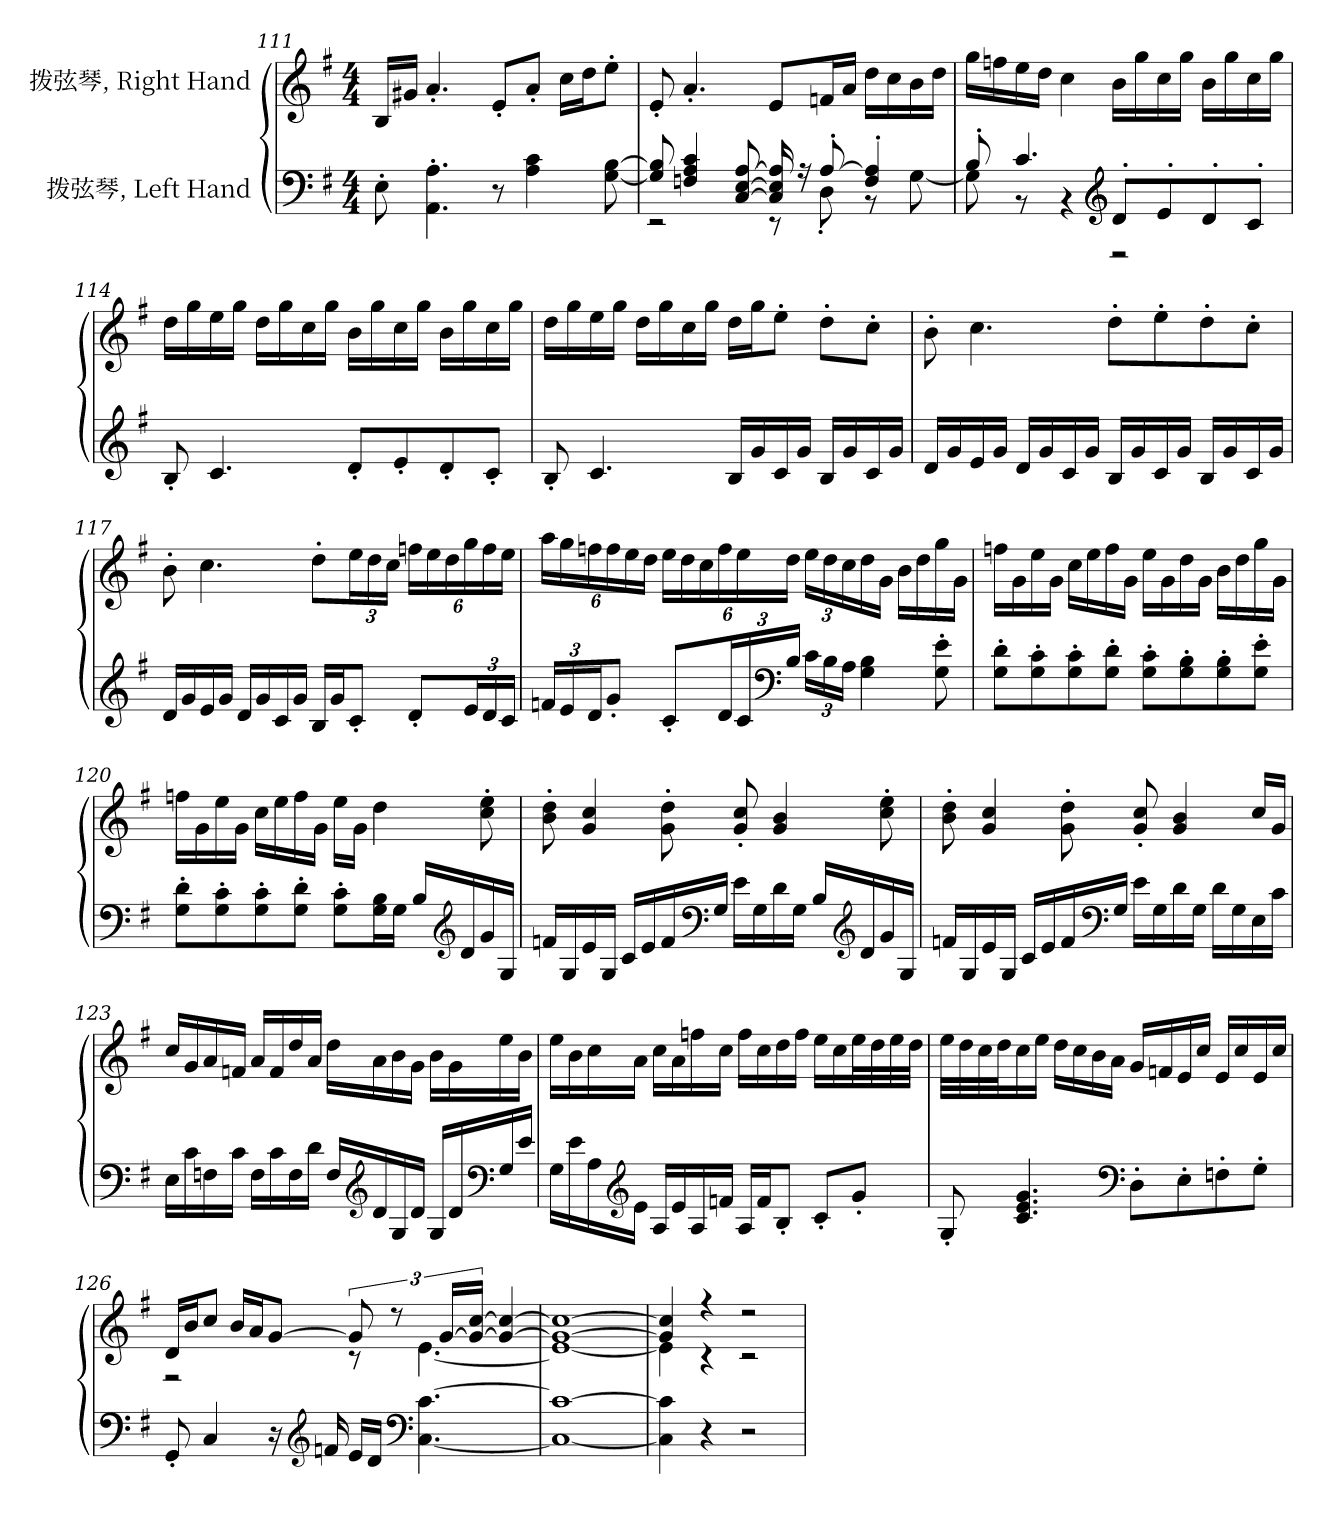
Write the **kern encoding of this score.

**kern	**kern
*part2	*part1
*staff2	*staff1
*I"拨弦琴, Left Hand	*I"拨弦琴, Right Hand
*clefF4	*clefG2
*k[f#]	*k[f#]
*M4/4	*M4/4
=111	=111
8E'\	16B/LL
.	16g#X/JJ
4.AA\' 4.A\'	4.a'/
8r	8e'/L
4A\ 4c\	8a'/J
.	16cc\LL
.	16dd\J
[8G\ [8B\	8ee'\J
!!LO:LB:g=z
=112	=112
*^	*
8G/] 8B/]	2r	8e'/
4Fn/ 4A/ 4c/	.	4.a'/
[8C/ [8E/ [8A/	.	.
16C/] 16E/] 16A/]	8r	8e/L
16r	.	.
[8A'/	8D'\	16fn/L
.	.	16a/JJ
4F/' 4A/]'	8r	16dd\LL
.	.	16cc\
.	[8G\	16b\
.	.	16dd\JJ
=113	=113	=113
8B'/	8G\]	16gg\LL
.	.	16ffn\
4.c/	8r	16ee\
.	.	16dd\JJ
.	4r	4cc\
*clefG2	*	*
8d'/L	2r	16b\LL
.	.	16gg\
8e'/	.	16cc\
.	.	16gg\JJ
8d'/	.	16b\LL
.	.	16gg\
8c'/J	.	16cc\
.	.	16gg\JJ
*v	*v	*
!!LO:LB:g=z
=114	=114
8B'/	16dd\LL
.	16gg\
4.c/	16ee\
.	16gg\JJ
.	16dd\LL
.	16gg\
.	16cc\
.	16gg\JJ
8d'/L	16b\LL
.	16gg\
8e'/	16cc\
.	16gg\JJ
8d'/	16b\LL
.	16gg\
8c'/J	16cc\
.	16gg\JJ
=115	=115
8B'/	16dd\LL
.	16gg\
4.c/	16ee\
.	16gg\JJ
.	16dd\LL
.	16gg\
.	16cc\
.	16gg\JJ
16B/LL	16dd\LL
16g/	16gg\J
16c/	8ee'\J
16g/JJ	.
16B/LL	8dd'\L
16g/	.
16c/	8cc'\J
16g/JJ	.
!!LO:PB:g=z
=116	=116
16d/LL	8b'\
16g/	.
16e/	4.cc\
16g/JJ	.
16d/LL	.
16g/	.
16c/	.
16g/JJ	.
16B/LL	8dd'\L
16g/	.
16c/	8ee'\
16g/JJ	.
16B/LL	8dd'\
16g/	.
16c/	8cc'\J
16g/JJ	.
=117	=117
16d/LL	8b'\
16g/	.
16e/	4.cc\
16g/JJ	.
16d/LL	.
16g/	.
16c/	.
16g/JJ	.
16B/LL	8dd'\L
16g/J	.
*	*Xbrackettup
8c'/J	24ee\L
.	24dd\
.	24cc\JJ
8d'/L	24ffn\LL
.	24ee\
.	24dd\
*Xbrackettup	*
24e/L	24gg\
24d/	24ff\
24c/JJ	24ee\JJ
!!LO:LB:g=z
=118	=118
24fn/LL	24aa\LL
24e/	24gg\
24d/J	24ffn\
8g'/J	24ff\
.	24ee\
.	24dd\JJ
8c'/L	24ee\LL
.	24dd\
.	24cc\
24d/L	24ff\
24c/	24ee\
*clefF4	*
24B/JJ	24dd\JJ
24c\LL	24ee\LL
24B\	24dd\
24A\JJ	24cc\
4G\ 4B\	16dd\
.	16g\JJ
.	16b\LL
.	16dd\
8G\' 8e\'	16gg\
.	16g\JJ
=119	=119
8G\' 8d\'L	16ffn\LL
.	16g\
8G\' 8c\'	16ee\
.	16g\JJ
8G\' 8c\'	16cc\LL
.	16ee\
8G\' 8d\'J	16ff\
.	16g\JJ
8G\' 8c\'L	16ee\LL
.	16g\
8G\' 8B\'	16dd\
.	16g\JJ
8G\' 8B\'	16b\LL
.	16dd\
8G\' 8e\'J	16gg\
.	16g\JJ
!!LO:LB:g=z
=120	=120
8G\' 8d\'L	16ffn\LL
.	16g\
8G\' 8c\'	16ee\
.	16g\JJ
8G\' 8c\'	16cc\LL
.	16ee\
8G\' 8d\'J	16ff\
.	16g\JJ
8G\' 8c\'L	16ee\LL
.	16g\JJ
16G\ 16B\L	4dd\
16G\JJ	.
16B/LL	.
*clefG2	*
16d/	.
16g/	8cc\' 8ee\'
16G/JJ	.
=121	=121
16fn/LL	8b\' 8dd\'
16G/	.
16e/	4g/ 4cc/
16G/JJ	.
16c/LL	.
16e/	.
16f/	8g\' 8dd\'
*clefF4	*
16G/JJ	.
16e\LL	8g/' 8cc/'
16G\	.
16d\	4g/ 4b/
16G\JJ	.
16B/LL	.
*clefG2	*
16d/	.
16g/	8cc\' 8ee\'
16G/JJ	.
!!LO:LB:g=z
=122	=122
16fn/LL	8b\' 8dd\'
16G/	.
16e/	4g/ 4cc/
16G/JJ	.
16c/LL	.
16e/	.
16f/	8g\' 8dd\'
*clefF4	*
16G/JJ	.
16e\LL	8g/' 8cc/'
16G\	.
16d\	4g/ 4b/
16G\JJ	.
16d\LL	.
16G\	.
16E\	16cc/LL
16c\JJ	16g/JJ
=123	=123
16E\LL	16cc/LL
16c\	16g/
16Fn\	16a/
16c\JJ	16fn/JJ
16F\LL	16a/LL
16c\	16f/
16F\	16dd/
16d\JJ	16a/JJ
16F/LL	16dd\LL
*clefG2	*
16d/	16a\
16G/	16b\
16d/JJ	16g\JJ
16G/LL	16b\LL
16d/	16g\
*clefF4	*
16G/	16ee\
16e/JJ	16b\JJ
!!LO:LB:g=z
=124	=124
16G\LL	16ee\LL
16e\	16b\
16A\	16cc\
*clefG2	*
16e\JJ	16a\JJ
16A/LL	16cc\LL
16e/	16a\
16A/	16ffn\
16fn/JJ	16cc\JJ
16A/LL	16ff\LL
16f/J	16cc\
8B'/J	16dd\
.	16ff\JJ
8c'/L	16ee\LL
.	16cc\
8g'/J	32ee\L
.	32dd\
.	32ee\
.	32dd\JJJ
=125	=125
8G'/	32ee\LLL
.	32dd\
.	32cc\
.	32dd\J
4.c/ 4.e/ 4.g/	16cc\
.	16ee\JJ
.	16dd\LL
.	16cc\
.	16b\
.	16a\JJ
*clefF4	*
8D'\L	16g/LL
.	16fn/
8E'\	16e/
.	16cc/JJ
8Fn'\	16e/LL
.	16cc/
8G'\J	16e/
.	16cc/JJ
!!LO:LB:g=z
=126	=126
*	*^
8GG'/	16d/LL	2r
.	16b/J	.
*	*MM100	*
4C/	8cc/J	.
.	16b/LL	.
.	16a/J	.
*	*MM92	*
16r	[8g/J	.
*clefG2	*	*
16fn/	.	.
*	*brackettup	*
16e/LL	12g/]	8r
16d/JJ	.	.
.	12r	.
*clefF4	*	*
*	*MM84	*
[4.C\ [4.c\	.	[4.e\
.	[24g/LL	.
.	24g/_ [24cc/JJ	.
*	*MM76	*
.	4g/_ 4cc/_	.
=127	=127	=127
1C_ 1c_	1g_ 1cc_	1e_
=128	=128	=128
4C\] 4c\]	4g/] 4cc/]	4e\]
4r	4r	4r
2r	2r	2r
*	*v	*v
=	=
*-	*-
